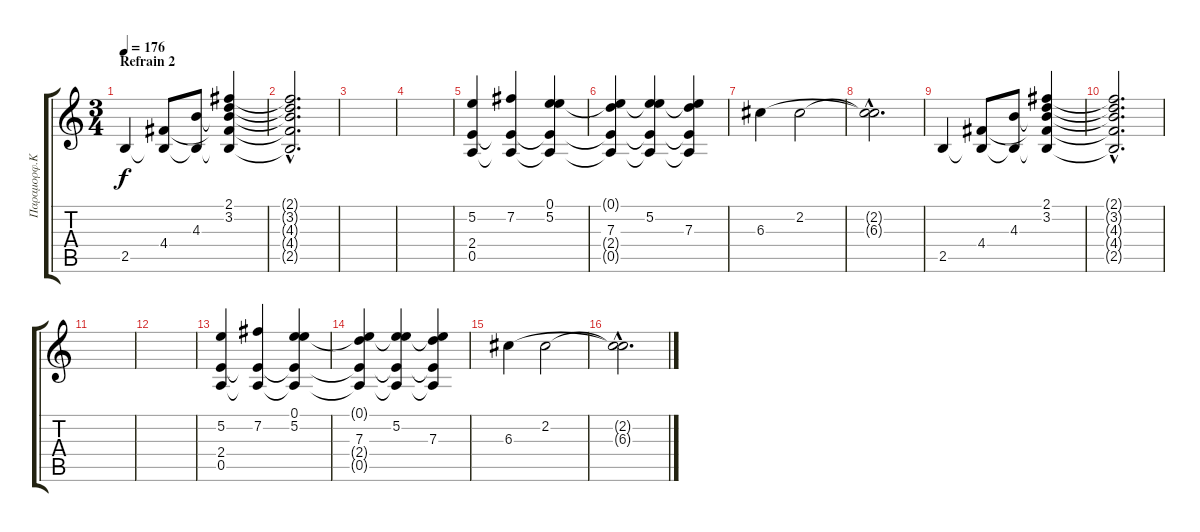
\track ("Παραμορφ.Κιθάρα" "Παραμορφ.Κ") {instrument distortionguitar}
\staff {score tabs}
\tuning (E4 B3 G3 D3 A2 E2) {hide}
\ts (3 4)
\section ("" "Refrain 2")
\tempo 176
\clef g2
\ks c
2.5.4{dy f volume 11} (4.4 2.5{t}).8 (4.3 2.5{t}).8 (2.1 3.2 4.3{t} 4.4{t} 2.5{t}).4 |
(2.1{hac t} 3.2{hac t} 4.3{hac t} 4.4{hac t} 2.5{hac t}).2{d} |
|
|
(5.2 2.4 0.5).4 (7.2 2.4{t} 0.5{t}).4 (0.1 5.2 2.4{t} 0.5{t}).4 |
(0.1{t} 7.3 2.4{t} 0.5{t}).4 (0.1{t} 5.2 2.4{t} 0.5{t}).4 (0.1{t} 7.3 2.4{t} 0.5{t}).4 |
6.3.4 2.2.2 |
(2.2{hac t} 6.3{hac t}).2{d} |
2.5.4 (4.4 2.5{t}).8 (4.3 2.5{t}).8 (2.1 3.2 4.3{t} 4.4{t} 2.5{t}).4 |
(2.1{hac t} 3.2{hac t} 4.3{hac t} 4.4{hac t} 2.5{hac t}).2{d} |
|
|
(5.2 2.4 0.5).4 (7.2 2.4{t} 0.5{t}).4 (0.1 5.2 2.4{t} 0.5{t}).4 |
(0.1{t} 7.3 2.4{t} 0.5{t}).4 (0.1{t} 5.2 2.4{t} 0.5{t}).4 (0.1{t} 7.3 2.4{t} 0.5{t}).4 |
6.3.4 2.2.2 |
(2.2{hac t} 6.3{hac t}).2{d}
